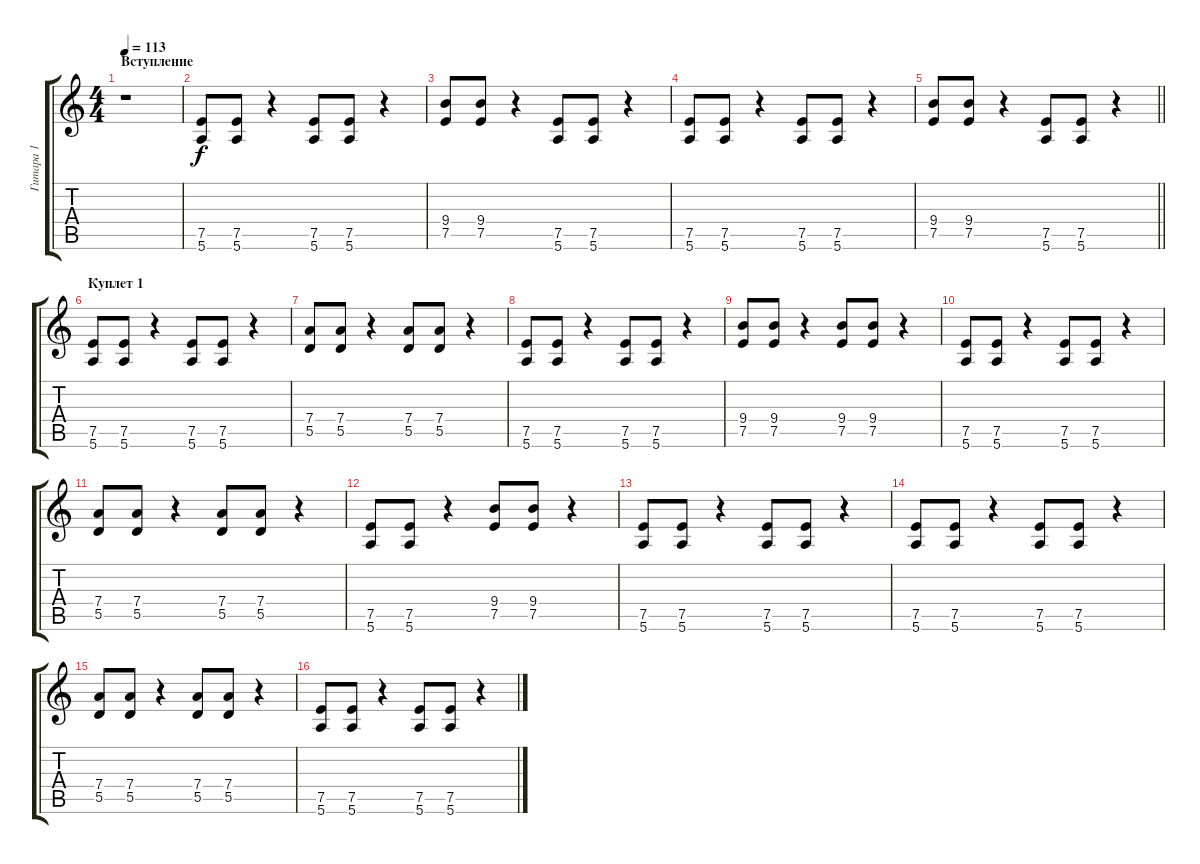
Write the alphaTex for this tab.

\track ("Гитара 1" "Гитара 1") {instrument distortionguitar}
\staff {score tabs}
\tuning (E4 B3 G3 D3 A2 E2) {hide}
\ts (4 4)
\section ("" "Вступление")
\tempo 113
\clef g2
\ks c
r.1{dy f instrument distortionguitar} |
(7.5 5.6).8 (7.5 5.6).8 r.4 (7.5 5.6).8 (7.5 5.6).8 r.4 |
(9.4 7.5).8 (9.4 7.5).8 r.4 (7.5 5.6).8 (7.5 5.6).8 r.4 |
(7.5 5.6).8 (7.5 5.6).8 r.4 (7.5 5.6).8 (7.5 5.6).8 r.4 |
\barLineRight lightlight
(9.4 7.5).8 (9.4 7.5).8 r.4 (7.5 5.6).8 (7.5 5.6).8 r.4 |
\section ("" "Куплет 1")
(7.5 5.6).8 (7.5 5.6).8 r.4 (7.5 5.6).8 (7.5 5.6).8 r.4 |
(7.4 5.5).8 (7.4 5.5).8 r.4 (7.4 5.5).8 (7.4 5.5).8 r.4 |
(7.5 5.6).8 (7.5 5.6).8 r.4 (7.5 5.6).8 (7.5 5.6).8 r.4 |
(9.4 7.5).8 (9.4 7.5).8 r.4 (9.4 7.5).8 (9.4 7.5).8 r.4 |
(7.5 5.6).8 (7.5 5.6).8 r.4 (7.5 5.6).8 (7.5 5.6).8 r.4 |
(7.4 5.5).8 (7.4 5.5).8 r.4 (7.4 5.5).8 (7.4 5.5).8 r.4 |
(7.5 5.6).8 (7.5 5.6).8 r.4 (9.4 7.5).8 (9.4 7.5).8 r.4 |
(7.5 5.6).8 (7.5 5.6).8 r.4 (7.5 5.6).8 (7.5 5.6).8 r.4 |
(7.5 5.6).8 (7.5 5.6).8 r.4 (7.5 5.6).8 (7.5 5.6).8 r.4 |
(7.4 5.5).8 (7.4 5.5).8 r.4 (7.4 5.5).8 (7.4 5.5).8 r.4 |
(7.5 5.6).8 (7.5 5.6).8 r.4 (7.5 5.6).8 (7.5 5.6).8 r.4
